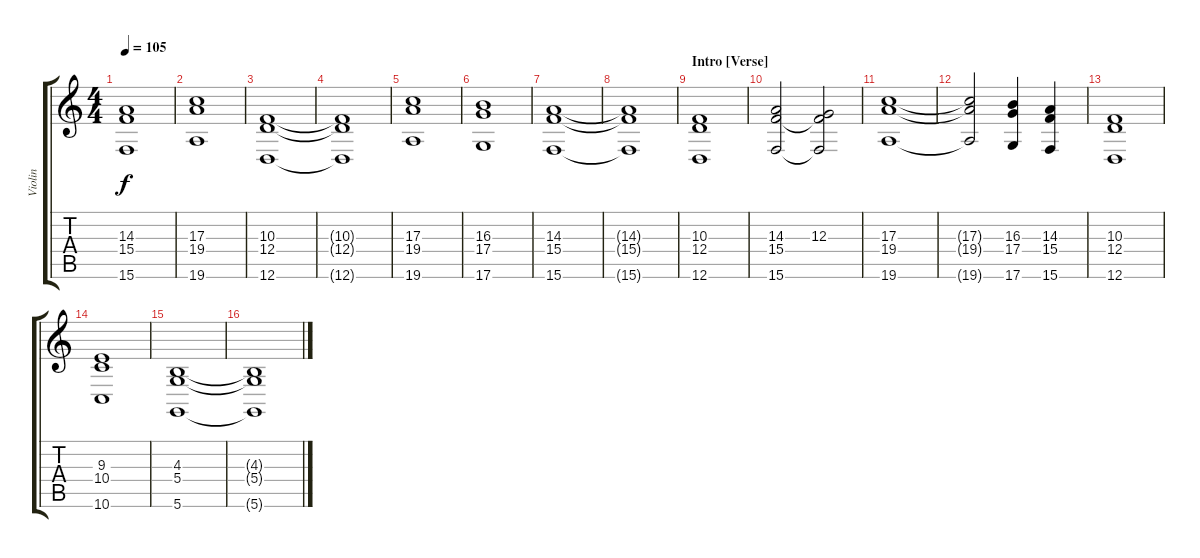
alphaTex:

\track ("Violin" "Violin") {instrument violin}
\staff {score tabs}
\tuning (E4 B3 G3 D3 A2 D2) {hide}
\ts (4 4)
\tempo 105
\clef g2
\ks c
(14.3 15.4 15.6).1{dy f} |
(17.3 19.4 19.6).1 |
(10.3 12.4 12.6).1 |
(10.3{t} 12.4{t} 12.6{t}).1 |
(17.3 19.4 19.6).1 |
(16.3 17.4 17.6).1 |
(14.3 15.4 15.6).1 |
(14.3{t} 15.4{t} 15.6{t}).1 |
\section ("" "Intro [Verse]")
(10.3 12.4 12.6).1 |
(14.3 15.4 15.6).2 (12.3 15.4{t} 15.6{t}).2 |
(17.3 19.4 19.6).1 |
(17.3{t} 19.4{t} 19.6{t}).2 (16.3 17.4 17.6).4 (14.3 15.4 15.6).4 |
(10.3 12.4 12.6).1 |
(9.3 10.4 10.6).1 |
(4.3 5.4 5.6).1 |
(4.3{t} 5.4{t} 5.6{t}).1
